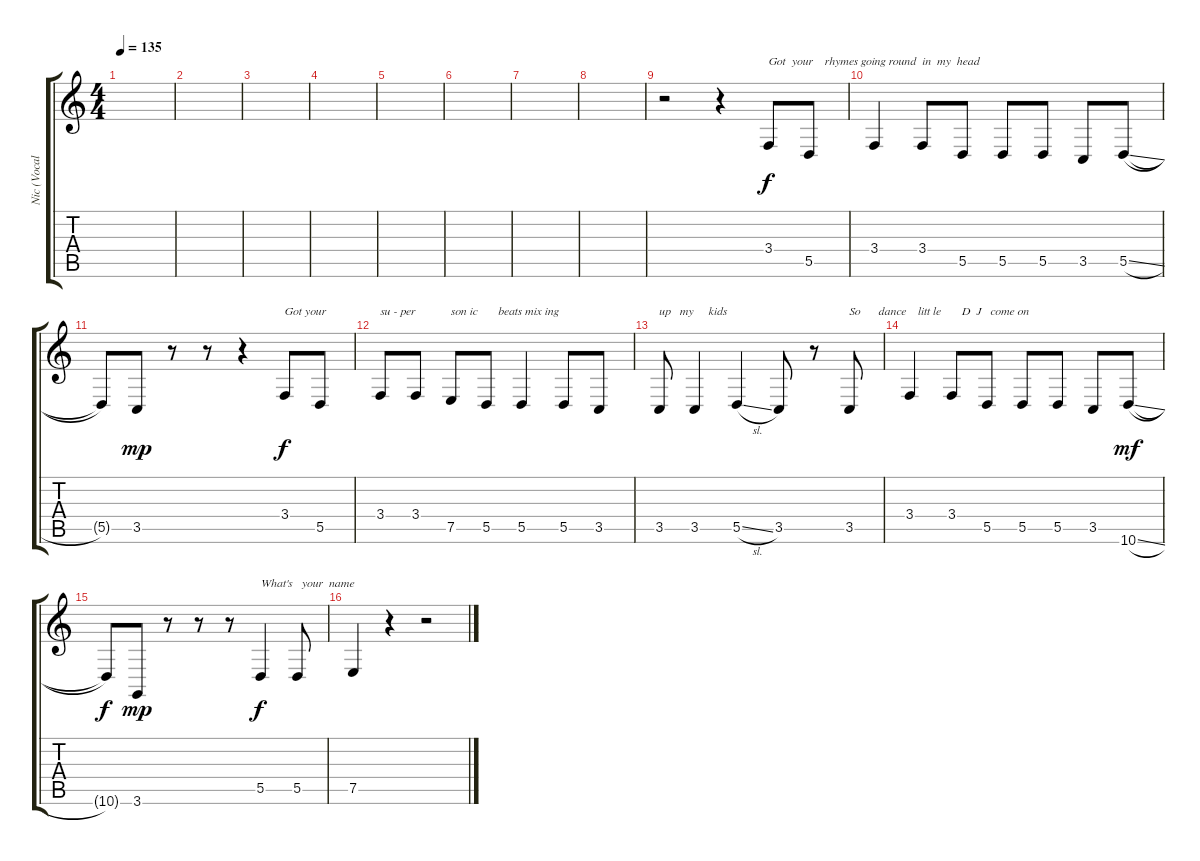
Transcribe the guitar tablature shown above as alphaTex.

\track ("Nic (Vocals)" "Nic (Vocal") {instrument shanai}
\staff {score tabs}
\tuning (E4 B3 G3 D3 A2 E2) {hide}
\ts (4 4)
\tempo 135
\clef g2
\ks c
|
|
|
|
|
|
|
|
r.2 r.4 3.4.8{txt "Got  your    rhymes going round  in  my  head"} 5.5.8 |
3.4.4 3.4.8 5.5.8 5.5.8 5.5.8 3.5.8 5.5{sl}.8 |
5.5{t}.8 3.5.8{dy mp} r.8 r.8 r.4 3.4.8{txt "Got your " dy f} 5.5.8 |
3.4.8{txt "su - per"} 3.4.8 7.5.8{txt "son ic"} 5.5.8{txt "    beats mix ing"} 5.5.4 5.5.8 3.5.8 |
3.5.8{txt "up   my     kids"} 3.5.4 5.5{sl}.4 3.5.8 r.8 3.5.8{txt "So      dance    litt le       D  J   come on "} |
3.4.4 3.4.8 5.5.8 5.5.8 5.5.8 3.5.8 10.6{sl}.8{dy mf} |
10.6{t}.8{dy f} 3.6.8{dy mp} r.8 r.8 r.8 5.5.4{txt "What's   your  name" dy f} 5.5.8 |
7.5.4 r.4 r.2
